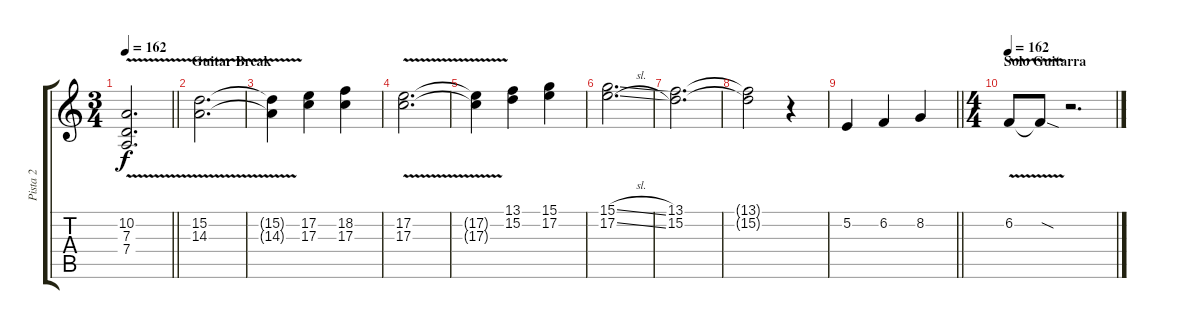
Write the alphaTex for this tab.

\track ("Pista 2" "Pista 2") {instrument violin}
\staff {score tabs}
\tuning (E4 B3 G3 D3 A2 D2) {hide}
\ts (3 4)
\tempo 162
\clef g2
\barLineRight lightlight
\ks c
(10.2{v} 7.3{v} 7.4{v}).2{d dy f} |
\section ("" "Guitar Break")
(15.2 14.3{v}).2{d} |
(15.2{t} 14.3{t}).4 (17.2 17.3).4 (18.2 17.3).4 |
(17.2 17.3{v}).2{d} |
(17.2{t} 17.3{t}).4 (13.1 15.2).4 (15.1 17.2).4 |
(15.1{sl} 17.2{sl}).2{d} |
(13.1 15.2).2{d} |
(13.1{t} 15.2{t}).2 r.4 |
\barLineRight lightlight
5.2.4 6.2.4 8.2.4 |
\ts (4 4)
\section ("" "Solo Guitarra")
\tempo 162
6.2{v}.8 6.2{sod t}.8 r.2{d}
